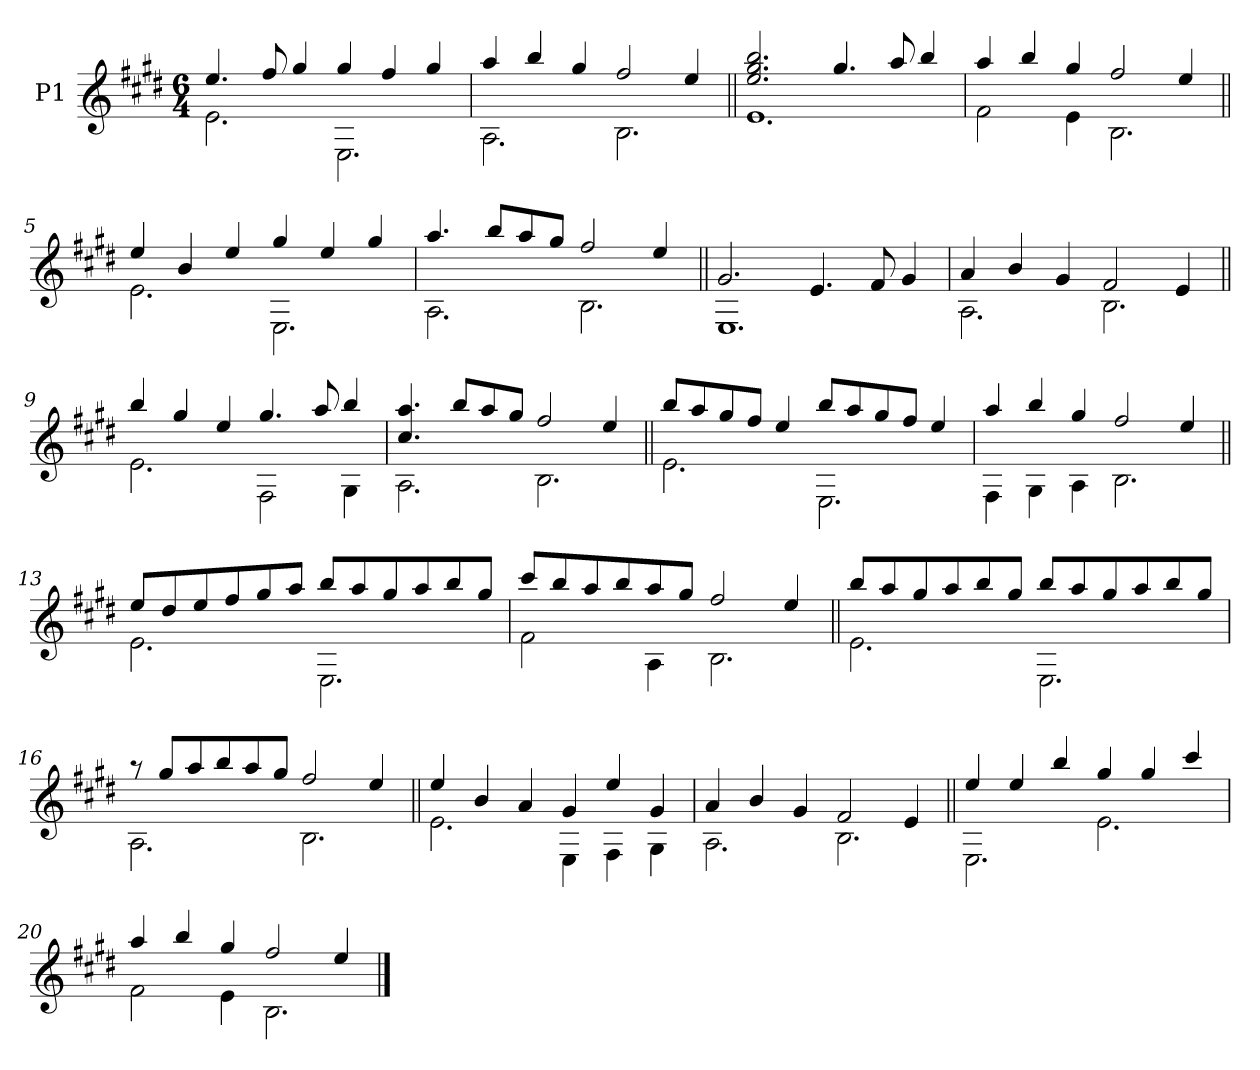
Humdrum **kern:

**kern
*part1
*staff1
*I"P1
!!LO:PB:g=z
*clefG2
*ITrd7c12
*k[f#c#g#d#]
*E:
*M6/4
*MM132
=1
*^
4.ei/	2.Ei\
8f#i/	.
4g#i/	.
4g#i/	2.EEi\
4f#i/	.
4g#i/	.
=2	=2
4ai/	2.AAi\
4bi/	.
4g#i/	.
2f#i/	2.BBi\
4ei/	.
=3||	=3||
2.ei/ 2.g#i 2.bi	1.Ei
4.g#i/	.
8ai/	.
4bi/	.
=4	=4
4ai/	2F#i\
4bi/	.
4g#i/	4Ei\
2f#i/	2.BBi\
4ei/	.
!!LO:LB:g=z	!!
=5||	=5||
4ei/	2.Ei\
4Bi/	.
4ei/	.
4g#i/	2.EEi\
4ei/	.
4g#i/	.
=6	=6
4.ai/	2.AAi\
8bi/L	.
8ai/	.
8g#i/J	.
2f#i/	2.BBi\
4ei/	.
=7||	=7||
2.G#i/	1.EEi
4.Ei/	.
8F#i/	.
4G#i/	.
=8	=8
4Ai/	2.AAi\
4Bi/	.
4G#i/	.
2F#i/	2.BBi\
4Ei/	.
!!LO:LB:g=z	!!
=9||	=9||
4bi/	2.Ei\
4g#i/	.
4ei/	.
4.g#i/	2FF#i\
8ai/	.
4bi/	4GG#i\
=10	=10
4.c#i/ 4.ai	2.AAi\
8bi/L	.
8ai/	.
8g#i/J	.
2f#i/	2.BBi\
4ei/	.
=11||	=11||
8bi/L	2.Ei\
8ai/	.
8g#i/	.
8f#i/J	.
4ei/	.
8bi/L	2.EEi\
8ai/	.
8g#i/	.
8f#i/J	.
4ei/	.
!!LO:LB:g=z	!!
=12	=12
4ai/	4FF#i\
4bi/	4GG#i\
4g#i/	4AAi\
2f#i/	2.BBi\
4ei/	.
=13||	=13||
8ei/L	2.Ei\
8d#i/	.
8ei/	.
8f#i/	.
8g#i/	.
8ai/J	.
8bi/L	2.EEi\
8ai/	.
8g#i/	.
8ai/	.
8bi/	.
8g#i/J	.
=14	=14
8cc#i/L	2F#i\
8bi/	.
8ai/	.
8bi/	.
8ai/	4AAi\
8g#i/J	.
2f#i/	2.BBi\
4ei/	.
!!LO:LB:g=z	!!
=15||	=15||
8bi/L	2.Ei\
8ai/	.
8g#i/	.
8ai/	.
8bi/	.
8g#i/J	.
8bi/L	2.EEi\
8ai/	.
8g#i/	.
8ai/	.
8bi/	.
8g#i/J	.
=16	=16
8r	2.AAi\
8g#i/L	.
8ai/	.
8bi/	.
8ai/	.
8g#i/J	.
2f#i/	2.BBi\
4ei/	.
=17||	=17||
4ei/	2.Ei\
4Bi/	.
4Ai/	.
4G#i/	4EEi\
4ei/	4FF#i\
4G#i/	4GG#i\
!!LO:LB:g=z	!!
=18	=18
4Ai/	2.AAi\
4Bi/	.
4G#i/	.
2F#i/	2.BBi\
4Ei/	.
=19||	=19||
4ei/	2.EEi\
4ei/	.
4bi/	.
4g#i/	2.Ei\
4g#i/	.
4cc#i/	.
=20	=20
4ai/	2F#i\
4bi/	.
4g#i/	4Ei\
2f#i/	2.BBi\
4ei/	.
*v	*v
==
*-
